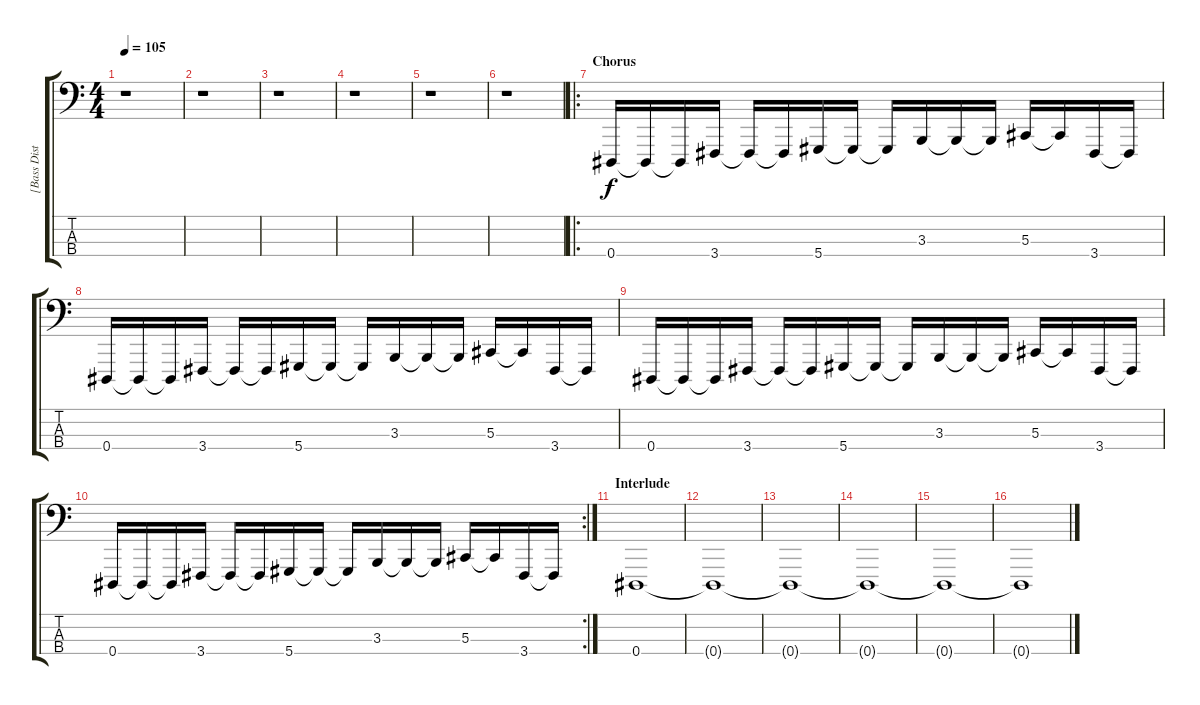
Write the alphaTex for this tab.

\track ("[Bass Distortion]" "[Bass Dist") {instrument lead8bassandlead}
\staff {score tabs}
\tuning (Gb2 Db2 Ab1 Eb1) {hide}
\ts (4 4)
\tempo 105
\clef f4
\ks c
r.1{dy f} |
r.1 |
r.1 |
r.1 |
r.1 |
r.1 |
\ro
\section ("" "Chorus")
0.4.16 0.4{t}.16 0.4{t}.16 3.4.16 3.4{t}.16 3.4{t}.16 5.4.16 5.4{t}.16 5.4{t}.16 3.3.16 3.3{t}.16 3.3{t}.16 5.3.16 5.3{t}.16 3.4.16 3.4{t}.16 |
0.4.16 0.4{t}.16 0.4{t}.16 3.4.16 3.4{t}.16 3.4{t}.16 5.4.16 5.4{t}.16 5.4{t}.16 3.3.16 3.3{t}.16 3.3{t}.16 5.3.16 5.3{t}.16 3.4.16 3.4{t}.16 |
0.4.16 0.4{t}.16 0.4{t}.16 3.4.16 3.4{t}.16 3.4{t}.16 5.4.16 5.4{t}.16 5.4{t}.16 3.3.16 3.3{t}.16 3.3{t}.16 5.3.16 5.3{t}.16 3.4.16 3.4{t}.16 |
\rc 2
0.4.16 0.4{t}.16 0.4{t}.16 3.4.16 3.4{t}.16 3.4{t}.16 5.4.16 5.4{t}.16 5.4{t}.16 3.3.16 3.3{t}.16 3.3{t}.16 5.3.16 5.3{t}.16 3.4.16 3.4{t}.16 |
\section ("" "Interlude")
0.4.1 |
0.4{t}.1 |
0.4{t}.1 |
0.4{t}.1 |
0.4{t}.1 |
0.4{t}.1
